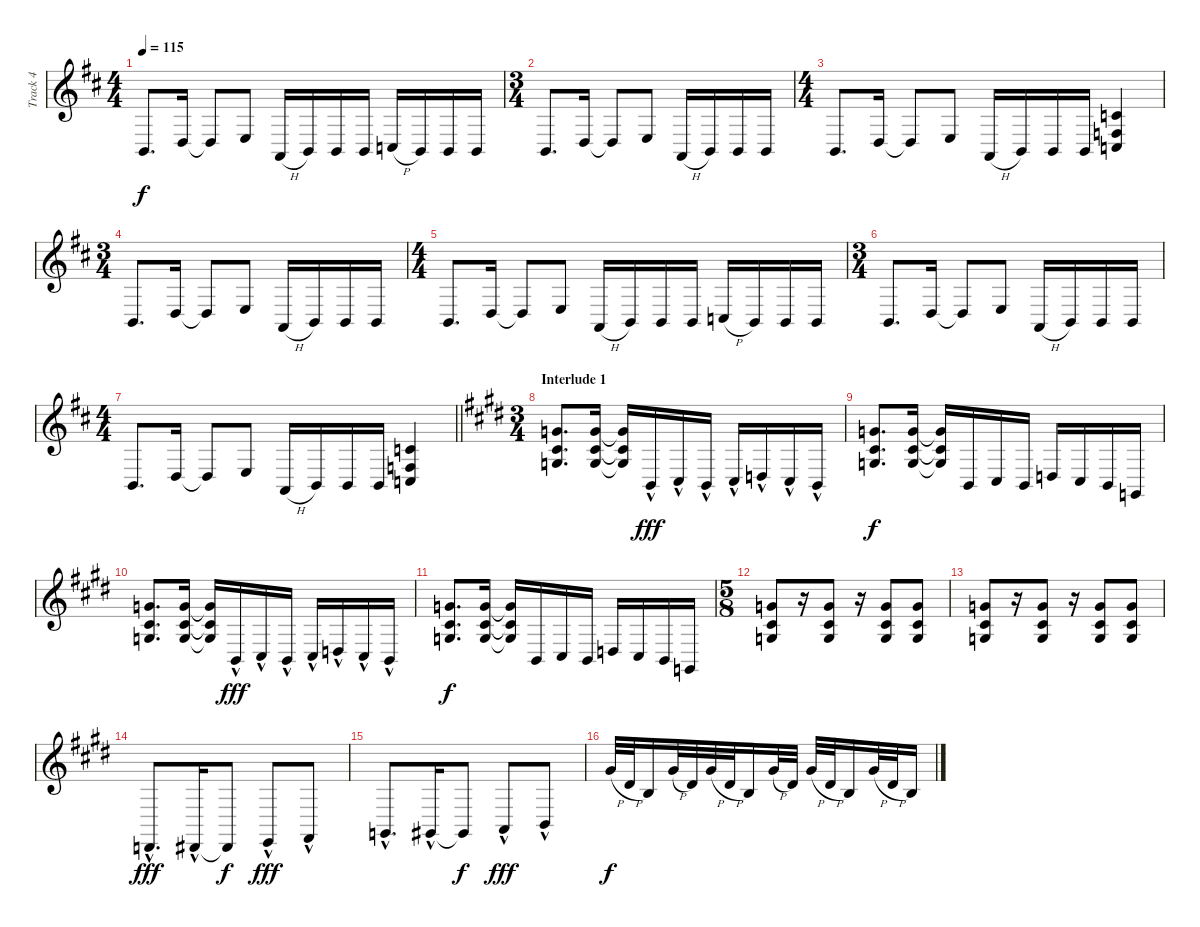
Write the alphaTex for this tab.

\track ("Track 4" "Track 4") {instrument stringensemble1}
\staff {score}
\tuning (D4 A3 F3 C3 G2 D2) {hide}
\ts (4 4)
\tempo 115
\clef g2
\ks bminor
4.5.8{d dy f} 2.4.16 2.4{t}.8 4.4.8 2.5{h}.16 4.5.16 4.5.16 4.5.16 5.5{h}.16 4.5.16 4.5.16 4.5.16 |
\ts (3 4)
4.5.8{d} 2.4.16 2.4{t}.8 4.4.8 2.5{h}.16 4.5.16 4.5.16 4.5.16 |
\ts (4 4)
4.5.8{d} 2.4.16 2.4{t}.8 4.4.8 2.5{h}.16 4.5.16 4.5.16 4.5.16 (3.2 0.3 0.4).4 |
\ts (3 4)
4.5.8{d} 2.4.16 2.4{t}.8 4.4.8 2.5{h}.16 4.5.16 4.5.16 4.5.16 |
\ts (4 4)
4.5.8{d} 2.4.16 2.4{t}.8 4.4.8 2.5{h}.16 4.5.16 4.5.16 4.5.16 5.5{h}.16 4.5.16 4.5.16 4.5.16 |
\ts (3 4)
4.5.8{d} 2.4.16 2.4{t}.8 4.4.8 2.5{h}.16 4.5.16 4.5.16 4.5.16 |
\ts (4 4)
\barLineRight lightlight
4.5.8{d} 2.4.16 2.4{t}.8 4.4.8 2.5{h}.16 4.5.16 4.5.16 4.5.16 (3.2 0.3 0.4).4 |
\ts (3 4)
\section ("" "Interlude 1")
\ks c#minor
(10.2 8.3 7.4).8{d volume 16 instrument brightacousticpiano} (10.2 8.3 7.4).16 (10.2{t} 8.3{t} 7.4{t}).16 4.5{hac}.16{dy fff} 6.5{hac}.16 4.5{hac}.16 6.5{hac}.16 7.5{hac}.16 6.5{hac}.16 4.5{hac}.16 |
(10.2 8.3 7.4).8{d dy f} (10.2 8.3 7.4).16 (10.2{t} 8.3{t} 7.4{t}).16 4.5.16 6.5.16 4.5.16 7.5.16 6.5.16 4.5.16 0.5.16 |
(10.2 8.3 7.4).8{d} (10.2 8.3 7.4).16 (10.2{t} 8.3{t} 7.4{t}).16 4.5{hac}.16{dy fff} 6.5{hac}.16 4.5{hac}.16 6.5{hac}.16 7.5{hac}.16 6.5{hac}.16 4.5{hac}.16 |
(10.2 8.3 7.4).8{d dy f} (10.2 8.3 7.4).16 (10.2{t} 8.3{t} 7.4{t}).16 4.5.16 6.5.16 4.5.16 7.5.16 6.5.16 4.5.16 0.5.16 |
\ts (5 8)
(10.2 8.3 7.4).8 r.16 (10.2 8.3 7.4).8 r.16 (10.2 8.3 7.4).8 (10.2 8.3 7.4).8 |
(10.2 8.3 7.4).8 r.16 (10.2 8.3 7.4).8 r.16 (10.2 8.3 7.4).8 (10.2 8.3 7.4).8 |
0.6{hac}.8{d dy fff} 1.6{hac}.16 1.6{t}.8{dy f} 2.6{hac}.8{dy fff} 4.6{hac}.8 |
0.5{hac}.8{d} 1.5{hac}.16 1.5{t}.8{dy f} 2.5{hac}.8{dy fff} 4.5{hac}.8 |
15.3{h}.32{dy f} 10.3{h}.32 6.3.16 15.3{h}.32 10.3.32 15.3{h}.32 10.3{h}.32 6.3.16 15.3{h}.32 10.3.32 15.3{h}.32 10.3{h}.32 6.3.16 15.3{h}.32 10.3{h}.32 6.3.16
